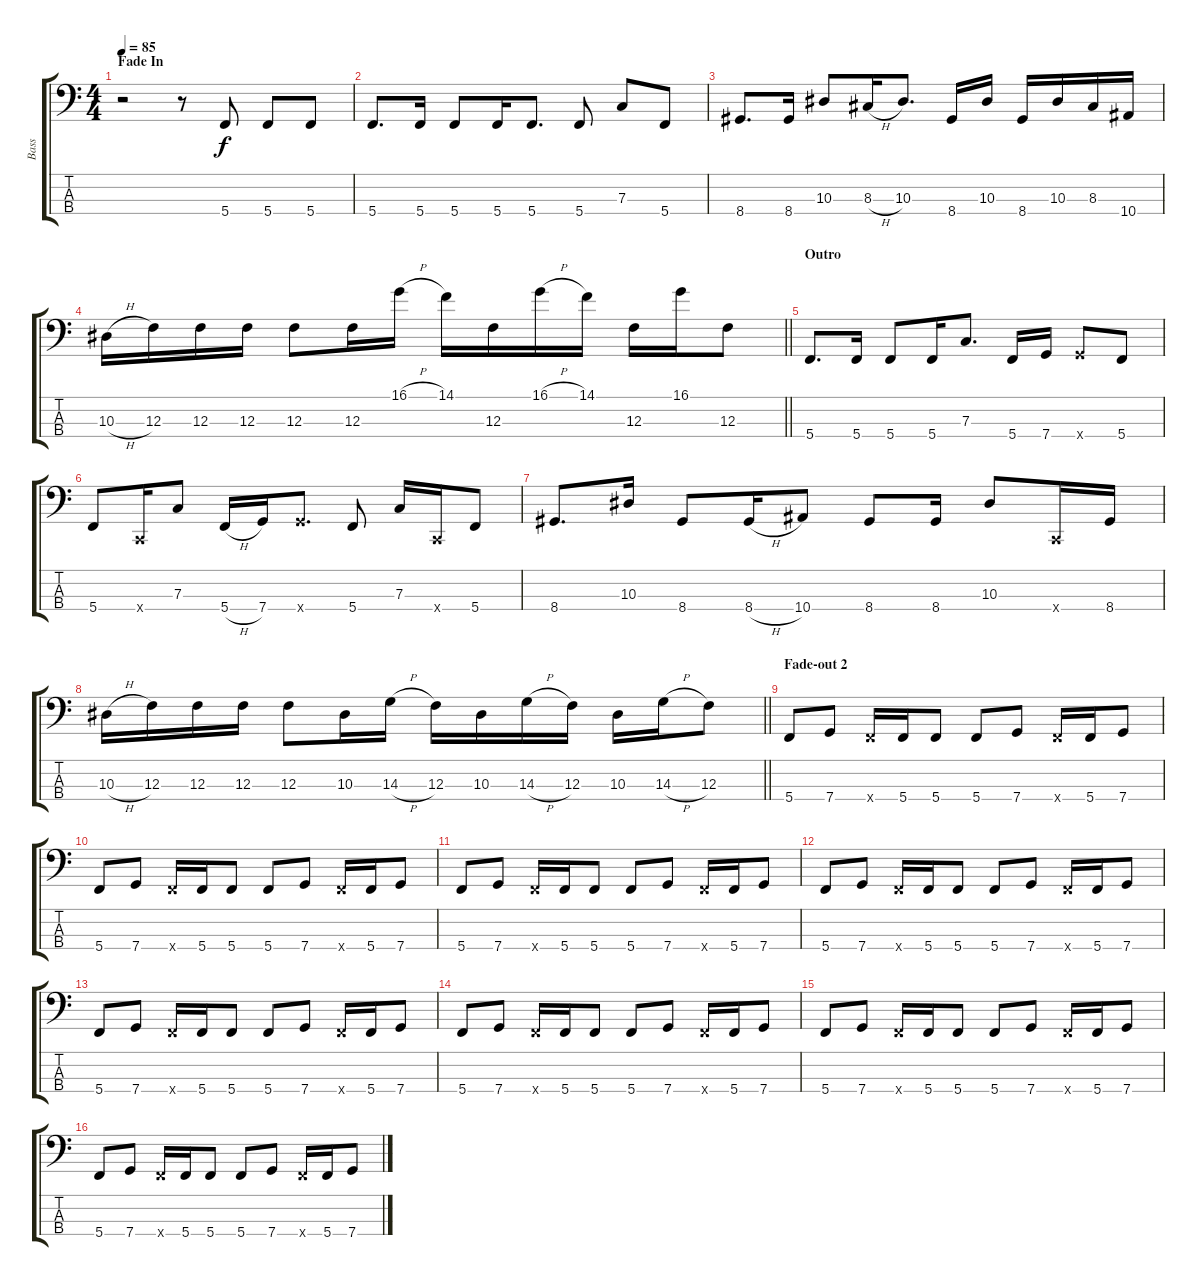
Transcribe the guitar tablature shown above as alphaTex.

\track ("Bass" "Bass") {instrument electricbassfinger}
\staff {score tabs}
\tuning (Eb2 Bb1 F1 C1) {hide}
\ts (4 4)
\section ("" "Fade In")
\tempo 85
\clef f4
\ks c
r.2{dy f} r.8{volume 2} 5.4.8 5.4.8 5.4.8 |
5.4.8{d volume 16} 5.4.16 5.4.8 5.4.16 5.4.8{d} 5.4.8 7.3.8 5.4.8 |
8.4.8{d} 8.4.16 10.3.8 8.3{h}.16 10.3.8{d} 8.4.16 10.3.16 8.4.16 10.3.16 8.3.16 10.4.16 |
\barLineRight lightlight
10.3{h}.16 12.3.16 12.3.16 12.3.16 12.3.8 12.3.16 16.1{h}.16 14.1.16 12.3.16 16.1{h}.16 14.1.16 12.3.16 16.1.16 12.3.8 |
\section ("" "Outro")
5.4.8{d} 5.4.16 5.4.8 5.4.16 7.3.8{d} 5.4.16 7.4.16 7.4{x}.8 5.4.8 |
5.4.8 0.4{x}.16 7.3.8 5.4{h}.16 7.4.16 7.4{x}.8{d} 5.4.8 7.3.16 0.4{x}.16 5.4.8 |
8.4.8{d} 10.3.16 8.4.8 8.4{h}.16 10.4.8 8.4.8 8.4.16 10.3.8 0.4{x}.16 8.4.16 |
\barLineRight lightlight
10.3{h}.16 12.3.16 12.3.16 12.3.16 12.3.8 10.3.16 14.3{h}.16 12.3.16 10.3.16 14.3{h}.16 12.3.16 10.3.16 14.3{h}.16 12.3.8 |
\section ("" "Fade-out 2")
5.4.8 7.4.8 5.4{x}.16 5.4.16 5.4.8 5.4.8 7.4.8 5.4{x}.16 5.4.16 7.4.8 |
5.4.8 7.4.8 5.4{x}.16 5.4.16 5.4.8 5.4.8 7.4.8 5.4{x}.16 5.4.16 7.4.8 |
5.4.8 7.4.8 5.4{x}.16 5.4.16 5.4.8 5.4.8 7.4.8 5.4{x}.16 5.4.16 7.4.8 |
5.4.8 7.4.8 5.4{x}.16 5.4.16 5.4.8 5.4.8 7.4.8 5.4{x}.16 5.4.16 7.4.8 |
5.4.8 7.4.8 5.4{x}.16 5.4.16 5.4.8 5.4.8 7.4.8 5.4{x}.16 5.4.16 7.4.8 |
5.4.8 7.4.8 5.4{x}.16 5.4.16 5.4.8 5.4.8 7.4.8 5.4{x}.16 5.4.16 7.4.8 |
5.4.8 7.4.8 5.4{x}.16 5.4.16 5.4.8 5.4.8 7.4.8 5.4{x}.16 5.4.16 7.4.8 |
5.4.8 7.4.8 5.4{x}.16 5.4.16 5.4.8 5.4.8 7.4.8 5.4{x}.16 5.4.16 7.4.8
